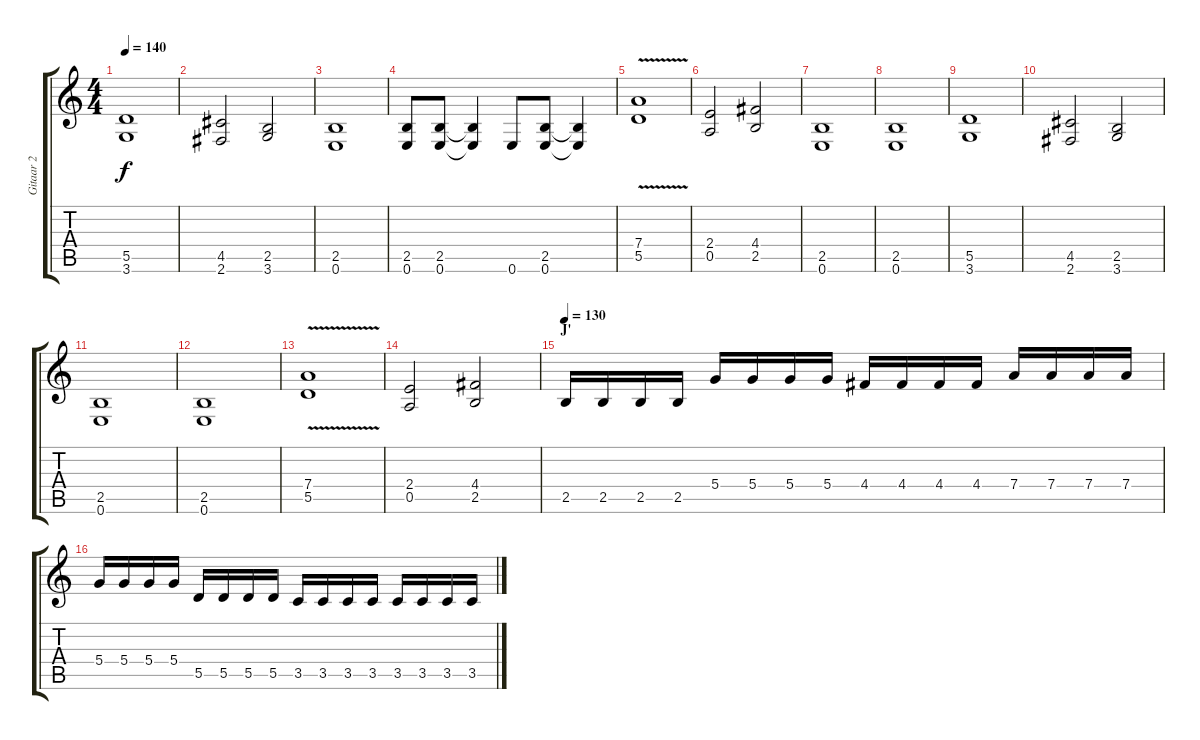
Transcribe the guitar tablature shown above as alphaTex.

\track ("Gitaar 2" "Gitaar 2") {instrument overdrivenguitar}
\staff {score tabs}
\tuning (E4 B3 G3 D3 A2 E2) {hide}
\ts (4 4)
\tempo 140
\clef g2
\ks c
(5.5 3.6).1{dy f} |
(4.5 2.6).2 (2.5 3.6).2 |
(2.5 0.6).1{volume 9} |
(2.5 0.6).8 (2.5 0.6).8 (2.5{t} 0.6{t}).4 0.6.8 (2.5 0.6).8 (2.5{t} 0.6{t}).4 |
(7.4{v} 5.5{v}).1 |
(2.4 0.5).2 (4.4 2.5).2 |
(2.5 0.6).1{volume 9} |
(2.5 0.6).1 |
(5.5 3.6).1 |
(4.5 2.6).2 (2.5 3.6).2 |
(2.5 0.6).1{volume 9} |
(2.5 0.6).1 |
(7.4{v} 5.5{v}).1 |
(2.4 0.5).2 (4.4 2.5).2 |
\section ("" "J'")
\tempo 130
2.5.16{volume 9} 2.5.16 2.5.16 2.5.16 5.4.16 5.4.16 5.4.16 5.4.16 4.4.16 4.4.16 4.4.16 4.4.16 7.4.16 7.4.16 7.4.16 7.4.16 |
5.4.16 5.4.16 5.4.16 5.4.16 5.5.16 5.5.16 5.5.16 5.5.16 3.5.16 3.5.16 3.5.16 3.5.16 3.5.16 3.5.16 3.5.16 3.5.16
